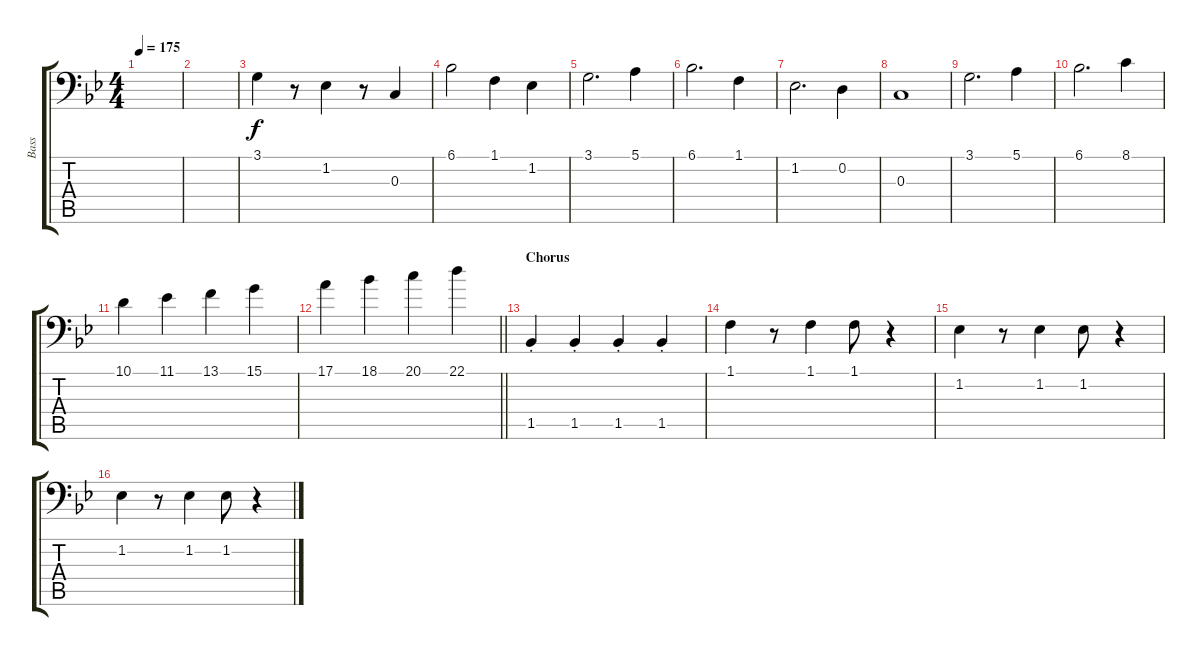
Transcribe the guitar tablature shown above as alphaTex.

\track ("Bass" "Bass") {instrument electricbasspick}
\staff {score tabs}
\tuning (E2 D2 C2 B1 A1 G1) {hide}
\ts (4 4)
\tempo 175
\clef f4
\ks bb
|
|
3.1.4 r.8 1.2.4 r.8 0.3.4 |
6.1.2 1.1.4 1.2.4 |
3.1.2{d} 5.1.4 |
6.1.2{d} 1.1.4 |
1.2.2{d} 0.2.4 |
0.3.1 |
3.1.2{d} 5.1.4 |
6.1.2{d} 8.1.4 |
10.1.4 11.1.4 13.1.4 15.1.4 |
\barLineRight lightlight
17.1.4 18.1.4 20.1.4 22.1.4 |
\section ("" "Chorus")
1.5{st}.4 1.5{st}.4 1.5{st}.4 1.5{st}.4 |
1.1.4 r.8 1.1.4 1.1.8 r.4 |
1.2.4 r.8 1.2.4 1.2.8 r.4 |
1.2.4 r.8 1.2.4 1.2.8 r.4
